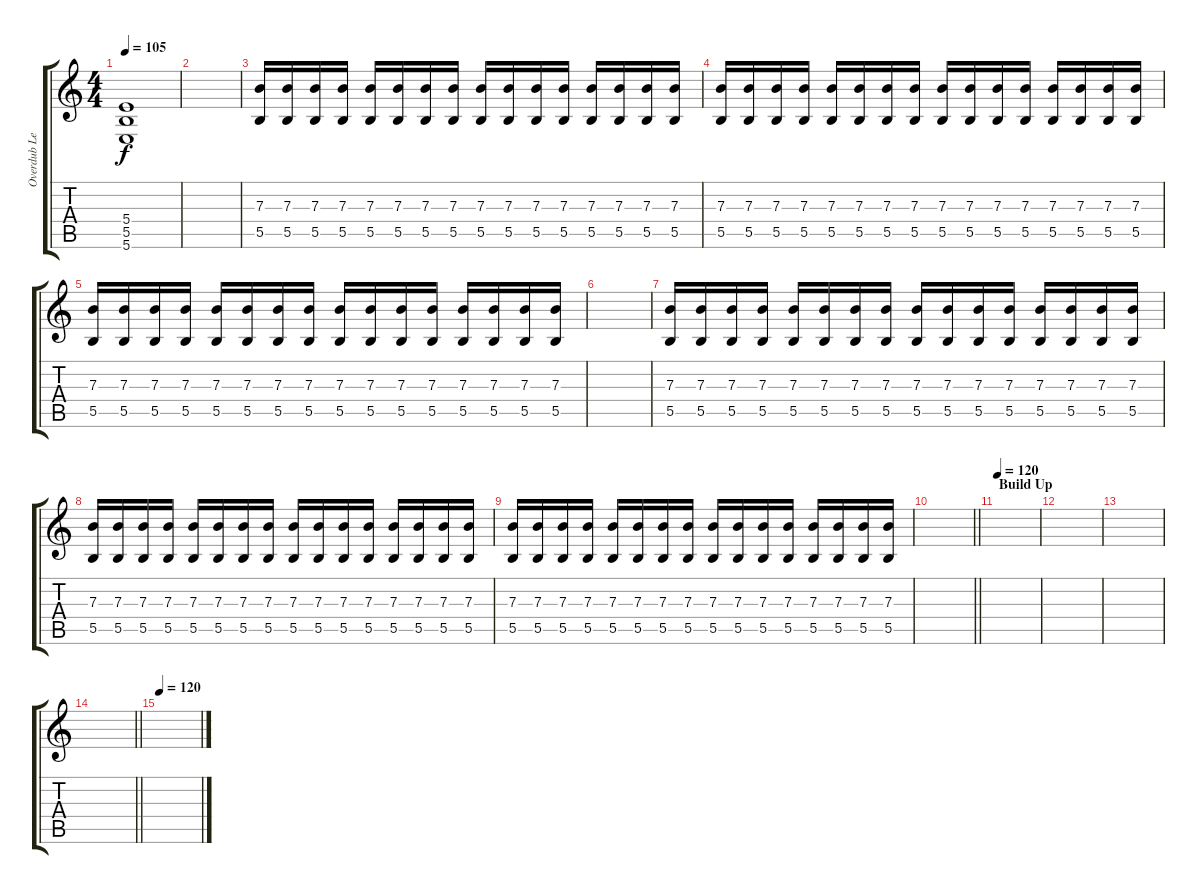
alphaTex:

\track ("Overdub Left" "Overdub Le") {instrument distortionguitar}
\staff {score tabs}
\tuning (Db4 Ab3 E3 B2 Gb2 B1) {hide}
\ts (4 4)
\tempo 105
\clef g2
\ks c
(5.4 5.5 5.6).1{dy f} |
|
(7.3 5.5).16{volume 10 balance 5} (7.3 5.5).16 (7.3 5.5).16 (7.3 5.5).16 (7.3 5.5).16 (7.3 5.5).16 (7.3 5.5).16 (7.3 5.5).16 (7.3 5.5).16 (7.3 5.5).16 (7.3 5.5).16 (7.3 5.5).16 (7.3 5.5).16 (7.3 5.5).16 (7.3 5.5).16 (7.3 5.5).16 |
(7.3 5.5).16 (7.3 5.5).16 (7.3 5.5).16 (7.3 5.5).16 (7.3 5.5).16 (7.3 5.5).16 (7.3 5.5).16 (7.3 5.5).16 (7.3 5.5).16 (7.3 5.5).16 (7.3 5.5).16 (7.3 5.5).16 (7.3 5.5).16 (7.3 5.5).16 (7.3 5.5).16 (7.3 5.5).16 |
(7.3 5.5).16 (7.3 5.5).16 (7.3 5.5).16 (7.3 5.5).16 (7.3 5.5).16 (7.3 5.5).16 (7.3 5.5).16 (7.3 5.5).16 (7.3 5.5).16 (7.3 5.5).16 (7.3 5.5).16 (7.3 5.5).16 (7.3 5.5).16 (7.3 5.5).16 (7.3 5.5).16 (7.3 5.5).16 |
|
(7.3 5.5).16{volume 10 balance 5} (7.3 5.5).16 (7.3 5.5).16 (7.3 5.5).16 (7.3 5.5).16 (7.3 5.5).16 (7.3 5.5).16 (7.3 5.5).16 (7.3 5.5).16 (7.3 5.5).16 (7.3 5.5).16 (7.3 5.5).16 (7.3 5.5).16 (7.3 5.5).16 (7.3 5.5).16 (7.3 5.5).16 |
(7.3 5.5).16 (7.3 5.5).16 (7.3 5.5).16 (7.3 5.5).16 (7.3 5.5).16 (7.3 5.5).16 (7.3 5.5).16 (7.3 5.5).16 (7.3 5.5).16 (7.3 5.5).16 (7.3 5.5).16 (7.3 5.5).16 (7.3 5.5).16 (7.3 5.5).16 (7.3 5.5).16 (7.3 5.5).16 |
(7.3 5.5).16 (7.3 5.5).16 (7.3 5.5).16 (7.3 5.5).16 (7.3 5.5).16 (7.3 5.5).16 (7.3 5.5).16 (7.3 5.5).16 (7.3 5.5).16 (7.3 5.5).16 (7.3 5.5).16 (7.3 5.5).16 (7.3 5.5).16 (7.3 5.5).16 (7.3 5.5).16 (7.3 5.5).16 |
\barLineRight lightlight
|
\section ("" "Build Up")
\tempo 120
|
|
|
\barLineRight lightlight
|
\tempo 120
